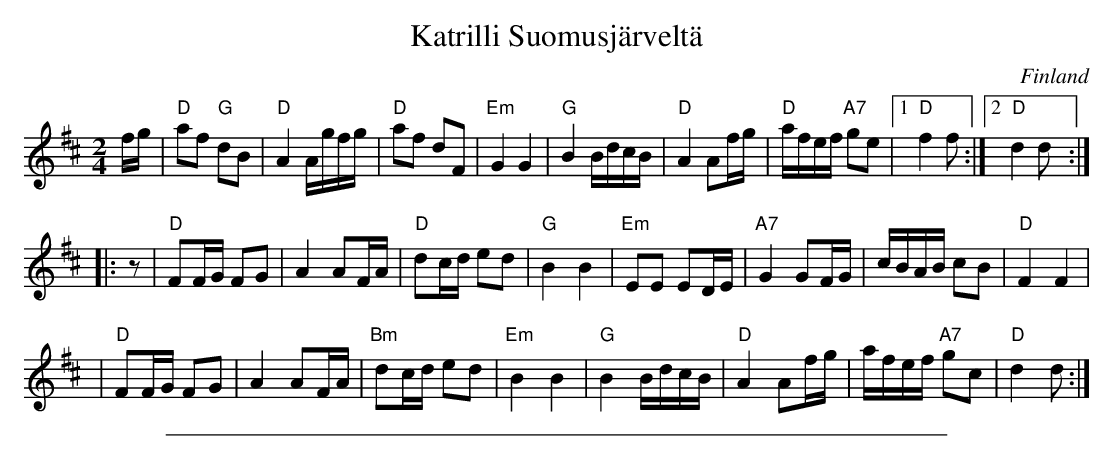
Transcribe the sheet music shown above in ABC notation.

X:1
T: Katrilli Suomusj\"arvelt\"a
O: Finland
M: 2/4
L: 1/16
K: D
fg \
| "D"a2f2 "G"d2B2 | "D"A4 Agfg | "D"a2f2     d2F2 | "Em"G4 G4 \
| "G"B4      BdcB | "D"A4 A2fg | "D"afef "A7"g2e2 |1 "D"f4 f2 :|2 "D"d4 d2 :|
|: z2 \
| "D"F2FG F2G2 |    A4 A2FA | "D"d2cd     e2d2 | "G"B4 B4 \
|"Em"E2E2 E2DE |"A7"G4 G2FG |    cBAB     c2B2 | "D"F4 F4 |
| "D"F2FG F2G2 |    A4 A2FA |"Bm"d2cd     e2d2 |"Em"B4 B4 \
| "G"B4   BdcB | "D"A4 A2fg |    afef "A7"g2c2 | "D"d4 d2 :|
